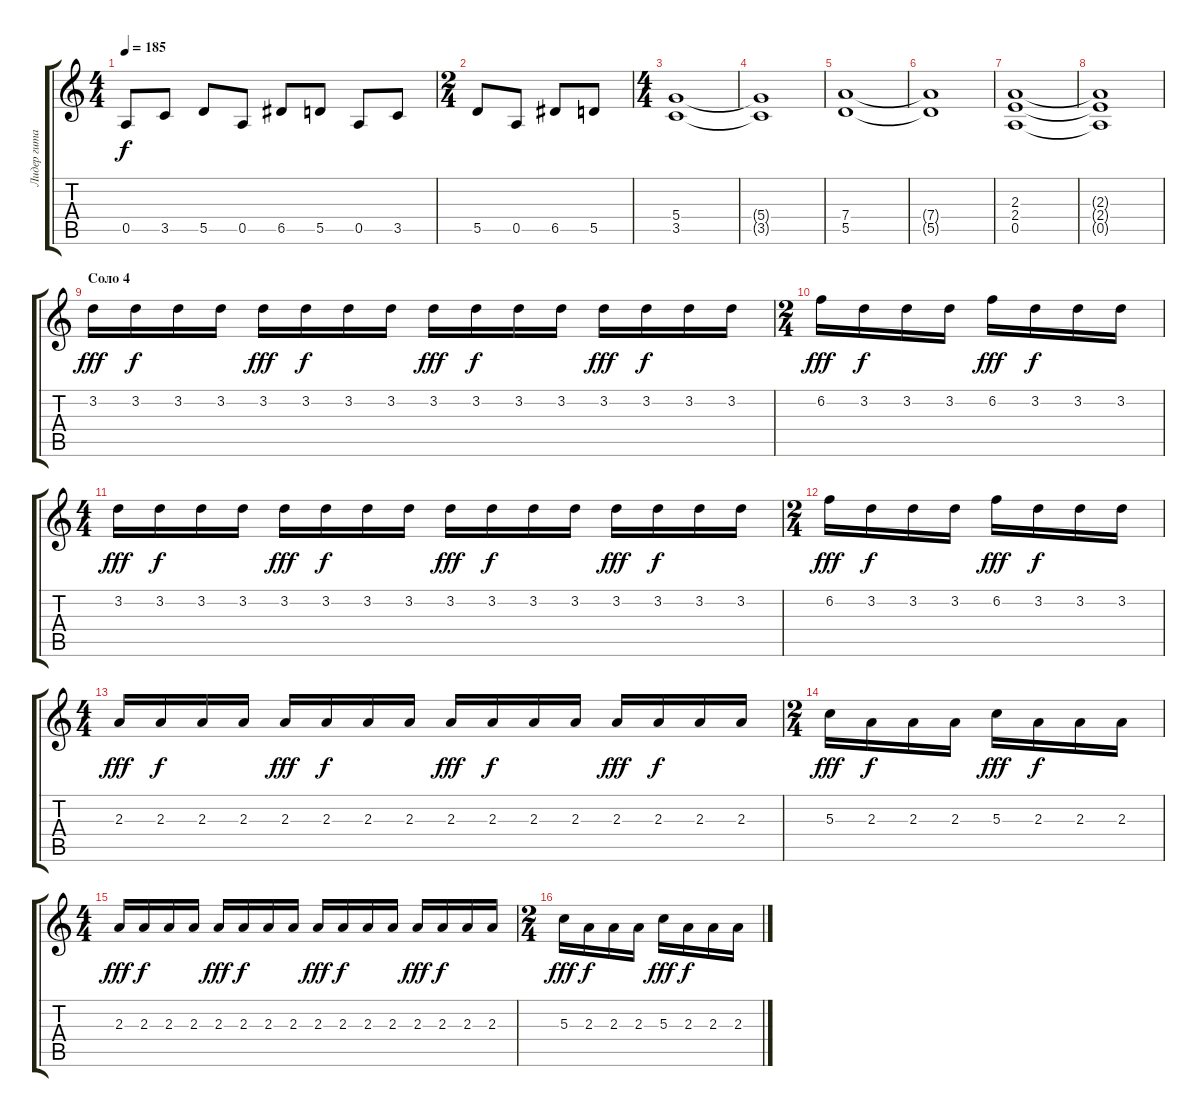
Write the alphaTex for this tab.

\track ("Лидер гитара" "Лидер гита") {instrument overdrivenguitar}
\staff {score tabs}
\tuning (E4 B3 G3 D3 A2 E2) {hide}
\ts (4 4)
\tempo 185
\clef g2
\ks c
0.5.8{dy f} 3.5.8 5.5.8 0.5.8 6.5.8 5.5.8 0.5.8 3.5.8 |
\ts (2 4)
5.5.8 0.5.8 6.5.8 5.5.8 |
\ts (4 4)
(5.4 3.5).1 |
(5.4{t} 3.5{t}).1 |
(7.4 5.5).1 |
(7.4{t} 5.5{t}).1 |
(2.3 2.4 0.5).1 |
(2.3{t} 2.4{t} 0.5{t}).1 |
\section ("" "Соло 4")
3.2.16{dy fff} 3.2.16{dy f} 3.2.16 3.2.16 3.2.16{dy fff} 3.2.16{dy f} 3.2.16 3.2.16 3.2.16{dy fff} 3.2.16{dy f} 3.2.16 3.2.16 3.2.16{dy fff} 3.2.16{dy f} 3.2.16 3.2.16 |
\ts (2 4)
6.2.16{dy fff} 3.2.16{dy f} 3.2.16 3.2.16 6.2.16{dy fff} 3.2.16{dy f} 3.2.16 3.2.16 |
\ts (4 4)
3.2.16{dy fff} 3.2.16{dy f} 3.2.16 3.2.16 3.2.16{dy fff} 3.2.16{dy f} 3.2.16 3.2.16 3.2.16{dy fff} 3.2.16{dy f} 3.2.16 3.2.16 3.2.16{dy fff} 3.2.16{dy f} 3.2.16 3.2.16 |
\ts (2 4)
6.2.16{dy fff} 3.2.16{dy f} 3.2.16 3.2.16 6.2.16{dy fff} 3.2.16{dy f} 3.2.16 3.2.16 |
\ts (4 4)
2.3.16{dy fff} 2.3.16{dy f} 2.3.16 2.3.16 2.3.16{dy fff} 2.3.16{dy f} 2.3.16 2.3.16 2.3.16{dy fff} 2.3.16{dy f} 2.3.16 2.3.16 2.3.16{dy fff} 2.3.16{dy f} 2.3.16 2.3.16 |
\ts (2 4)
5.3.16{dy fff} 2.3.16{dy f} 2.3.16 2.3.16 5.3.16{dy fff} 2.3.16{dy f} 2.3.16 2.3.16 |
\ts (4 4)
2.3.16{dy fff} 2.3.16{dy f} 2.3.16 2.3.16 2.3.16{dy fff} 2.3.16{dy f} 2.3.16 2.3.16 2.3.16{dy fff} 2.3.16{dy f} 2.3.16 2.3.16 2.3.16{dy fff} 2.3.16{dy f} 2.3.16 2.3.16 |
\ts (2 4)
5.3.16{dy fff} 2.3.16{dy f} 2.3.16 2.3.16 5.3.16{dy fff} 2.3.16{dy f} 2.3.16 2.3.16
